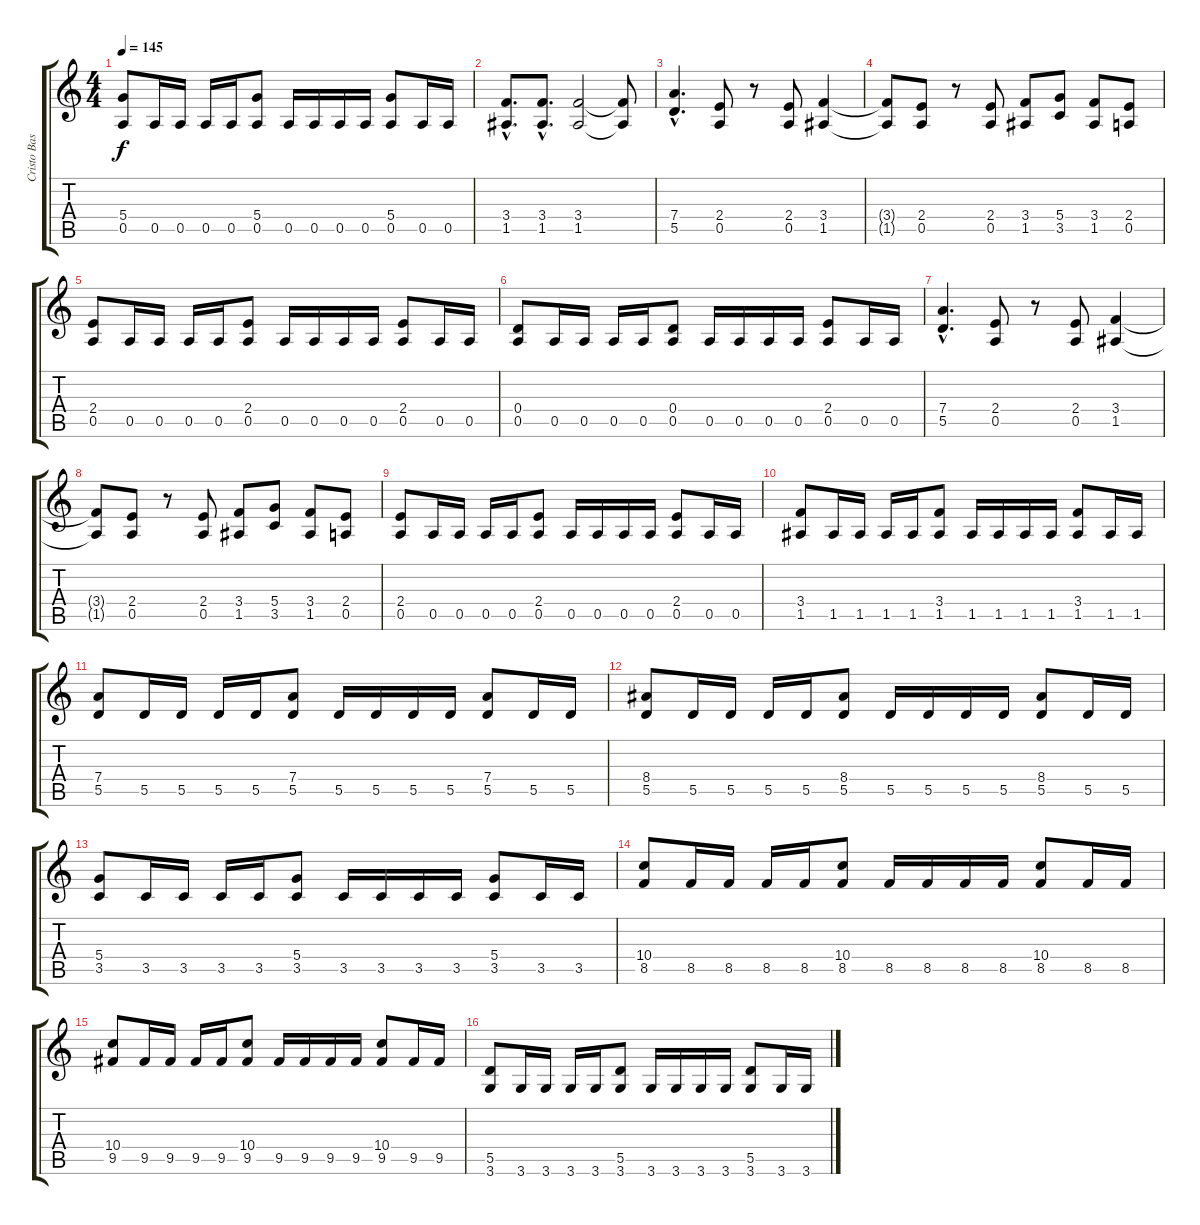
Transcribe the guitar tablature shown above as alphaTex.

\track ("Cristo Base" "Cristo Bas") {instrument distortionguitar}
\staff {score tabs}
\tuning (E4 B3 G3 D3 A2 E2) {hide}
\ts (4 4)
\tempo 145
\clef g2
\ks c
(5.4 0.5).8{dy f} 0.5.16 0.5.16 0.5.16 0.5.16 (5.4 0.5).8 0.5.16 0.5.16 0.5.16 0.5.16 (5.4 0.5).8 0.5.16 0.5.16 |
(3.4{hac} 1.5{hac}).8{d} (3.4{hac} 1.5{hac}).8{d} (3.4 1.5).2 (3.4{t} 1.5{t}).8 |
(7.4{hac} 5.5{hac}).4{d} (2.4 0.5).8 r.8 (2.4 0.5).8 (3.4 1.5).4 |
(3.4{t} 1.5{t}).8 (2.4 0.5).8 r.8 (2.4 0.5).8 (3.4 1.5).8 (5.4 3.5).8 (3.4 1.5).8 (2.4 0.5).8 |
(2.4 0.5).8 0.5.16 0.5.16 0.5.16 0.5.16 (2.4 0.5).8 0.5.16 0.5.16 0.5.16 0.5.16 (2.4 0.5).8 0.5.16 0.5.16 |
(0.4 0.5).8 0.5.16 0.5.16 0.5.16 0.5.16 (0.4 0.5).8 0.5.16 0.5.16 0.5.16 0.5.16 (2.4 0.5).8 0.5.16 0.5.16 |
(7.4{hac} 5.5{hac}).4{d} (2.4 0.5).8 r.8 (2.4 0.5).8 (3.4 1.5).4 |
(3.4{t} 1.5{t}).8 (2.4 0.5).8 r.8 (2.4 0.5).8 (3.4 1.5).8 (5.4 3.5).8 (3.4 1.5).8 (2.4 0.5).8 |
(2.4 0.5).8 0.5.16 0.5.16 0.5.16 0.5.16 (2.4 0.5).8 0.5.16 0.5.16 0.5.16 0.5.16 (2.4 0.5).8 0.5.16 0.5.16 |
(3.4 1.5).8 1.5.16 1.5.16 1.5.16 1.5.16 (3.4 1.5).8 1.5.16 1.5.16 1.5.16 1.5.16 (3.4 1.5).8 1.5.16 1.5.16 |
(7.4 5.5).8 5.5.16 5.5.16 5.5.16 5.5.16 (7.4 5.5).8 5.5.16 5.5.16 5.5.16 5.5.16 (7.4 5.5).8 5.5.16 5.5.16 |
(8.4 5.5).8 5.5.16 5.5.16 5.5.16 5.5.16 (8.4 5.5).8 5.5.16 5.5.16 5.5.16 5.5.16 (8.4 5.5).8 5.5.16 5.5.16 |
(5.4 3.5).8 3.5.16 3.5.16 3.5.16 3.5.16 (5.4 3.5).8 3.5.16 3.5.16 3.5.16 3.5.16 (5.4 3.5).8 3.5.16 3.5.16 |
(10.4 8.5).8 8.5.16 8.5.16 8.5.16 8.5.16 (10.4 8.5).8 8.5.16 8.5.16 8.5.16 8.5.16 (10.4 8.5).8 8.5.16 8.5.16 |
(10.4 9.5).8 9.5.16 9.5.16 9.5.16 9.5.16 (10.4 9.5).8 9.5.16 9.5.16 9.5.16 9.5.16 (10.4 9.5).8 9.5.16 9.5.16 |
(5.5 3.6).8 3.6.16 3.6.16 3.6.16 3.6.16 (5.5 3.6).8 3.6.16 3.6.16 3.6.16 3.6.16 (5.5 3.6).8 3.6.16 3.6.16
